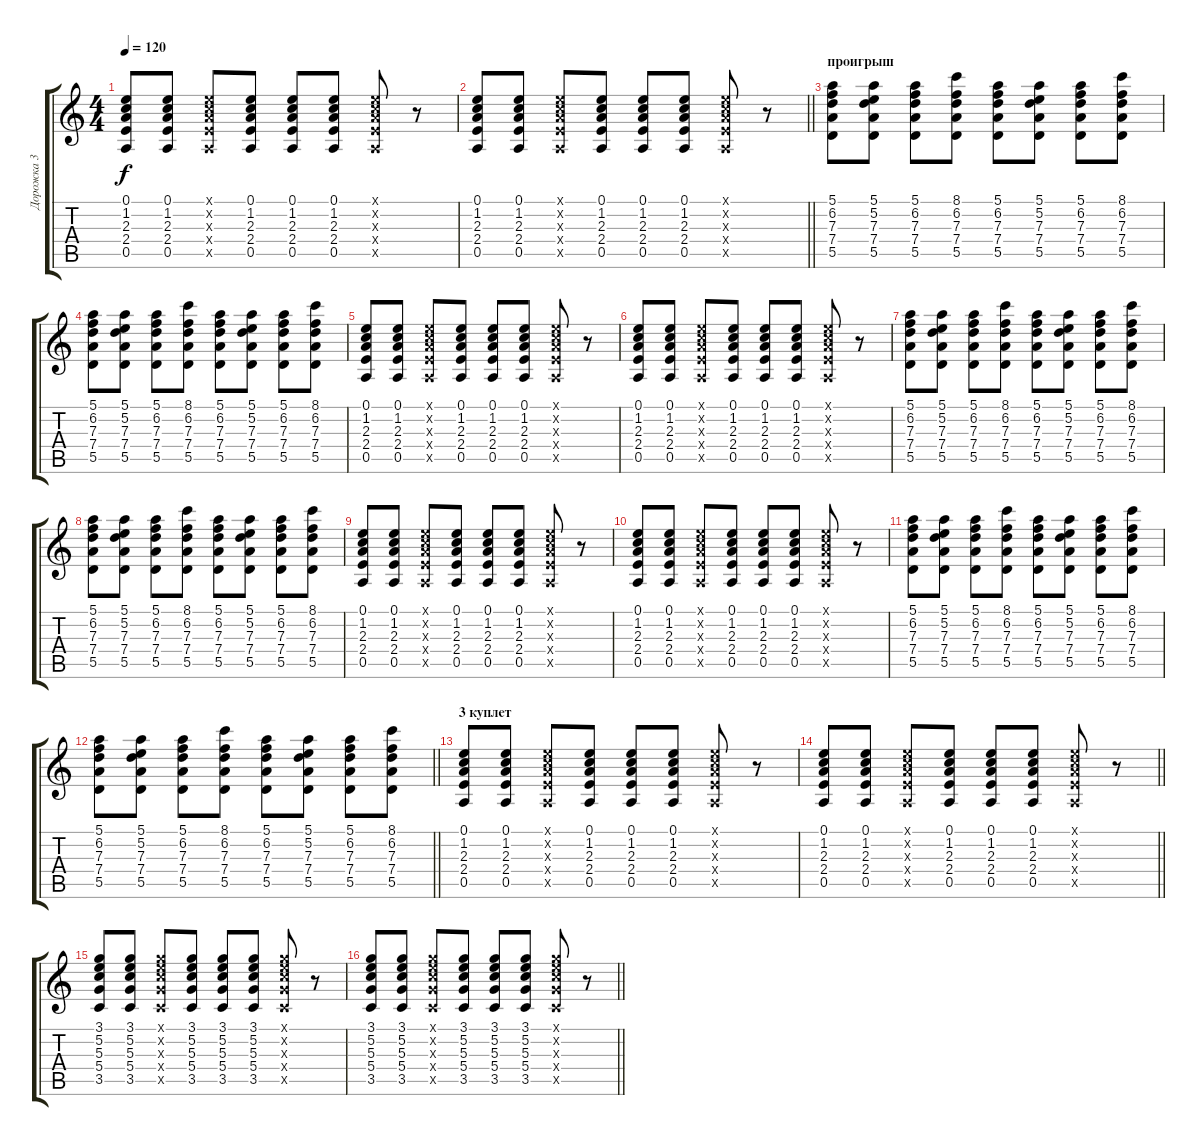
\track ("Дорожка 3" "Дорожка 3") {instrument electricguitarmuted}
\staff {score tabs}
\tuning (E4 B3 G3 D3 A2 E2) {hide}
\ts (4 4)
\tempo 120
\clef g2
\ks c
(0.1 1.2 2.3 2.4 0.5).8{dy f} (0.1 1.2 2.3 2.4 0.5).8 (0.1{x} 1.2{x} 2.3{x} 2.4{x} 0.5{x}).8 (0.1 1.2 2.3 2.4 0.5).8 (0.1 1.2 2.3 2.4 0.5).8 (0.1 1.2 2.3 2.4 0.5).8 (0.1{x} 1.2{x} 2.3{x} 2.4{x} 0.5{x}).8 r.8 |
\barLineRight lightlight
(0.1 1.2 2.3 2.4 0.5).8 (0.1 1.2 2.3 2.4 0.5).8 (0.1{x} 1.2{x} 2.3{x} 2.4{x} 0.5{x}).8 (0.1 1.2 2.3 2.4 0.5).8 (0.1 1.2 2.3 2.4 0.5).8 (0.1 1.2 2.3 2.4 0.5).8 (0.1{x} 1.2{x} 2.3{x} 2.4{x} 0.5{x}).8 r.8 |
\section ("" "проигрыш")
(5.1 6.2 7.3 7.4 5.5).8{instrument electricguitarmuted} (5.1 5.2 7.3 7.4 5.5).8 (5.1 6.2 7.3 7.4 5.5).8 (8.1 6.2 7.3 7.4 5.5).8 (5.1 6.2 7.3 7.4 5.5).8 (5.1 5.2 7.3 7.4 5.5).8 (5.1 6.2 7.3 7.4 5.5).8 (8.1 6.2 7.3 7.4 5.5).8 |
(5.1 6.2 7.3 7.4 5.5).8 (5.1 5.2 7.3 7.4 5.5).8 (5.1 6.2 7.3 7.4 5.5).8 (8.1 6.2 7.3 7.4 5.5).8 (5.1 6.2 7.3 7.4 5.5).8 (5.1 5.2 7.3 7.4 5.5).8 (5.1 6.2 7.3 7.4 5.5).8 (8.1 6.2 7.3 7.4 5.5).8 |
(0.1 1.2 2.3 2.4 0.5).8 (0.1 1.2 2.3 2.4 0.5).8 (0.1{x} 1.2{x} 2.3{x} 2.4{x} 0.5{x}).8 (0.1 1.2 2.3 2.4 0.5).8 (0.1 1.2 2.3 2.4 0.5).8 (0.1 1.2 2.3 2.4 0.5).8 (0.1{x} 1.2{x} 2.3{x} 2.4{x} 0.5{x}).8 r.8 |
(0.1 1.2 2.3 2.4 0.5).8 (0.1 1.2 2.3 2.4 0.5).8 (0.1{x} 1.2{x} 2.3{x} 2.4{x} 0.5{x}).8 (0.1 1.2 2.3 2.4 0.5).8 (0.1 1.2 2.3 2.4 0.5).8 (0.1 1.2 2.3 2.4 0.5).8 (0.1{x} 1.2{x} 2.3{x} 2.4{x} 0.5{x}).8 r.8 |
(5.1 6.2 7.3 7.4 5.5).8{instrument electricguitarmuted} (5.1 5.2 7.3 7.4 5.5).8 (5.1 6.2 7.3 7.4 5.5).8 (8.1 6.2 7.3 7.4 5.5).8 (5.1 6.2 7.3 7.4 5.5).8 (5.1 5.2 7.3 7.4 5.5).8 (5.1 6.2 7.3 7.4 5.5).8 (8.1 6.2 7.3 7.4 5.5).8 |
(5.1 6.2 7.3 7.4 5.5).8 (5.1 5.2 7.3 7.4 5.5).8 (5.1 6.2 7.3 7.4 5.5).8 (8.1 6.2 7.3 7.4 5.5).8 (5.1 6.2 7.3 7.4 5.5).8 (5.1 5.2 7.3 7.4 5.5).8 (5.1 6.2 7.3 7.4 5.5).8 (8.1 6.2 7.3 7.4 5.5).8 |
(0.1 1.2 2.3 2.4 0.5).8 (0.1 1.2 2.3 2.4 0.5).8 (0.1{x} 1.2{x} 2.3{x} 2.4{x} 0.5{x}).8 (0.1 1.2 2.3 2.4 0.5).8 (0.1 1.2 2.3 2.4 0.5).8 (0.1 1.2 2.3 2.4 0.5).8 (0.1{x} 1.2{x} 2.3{x} 2.4{x} 0.5{x}).8 r.8 |
(0.1 1.2 2.3 2.4 0.5).8 (0.1 1.2 2.3 2.4 0.5).8 (0.1{x} 1.2{x} 2.3{x} 2.4{x} 0.5{x}).8 (0.1 1.2 2.3 2.4 0.5).8 (0.1 1.2 2.3 2.4 0.5).8 (0.1 1.2 2.3 2.4 0.5).8 (0.1{x} 1.2{x} 2.3{x} 2.4{x} 0.5{x}).8 r.8 |
(5.1 6.2 7.3 7.4 5.5).8{instrument electricguitarmuted} (5.1 5.2 7.3 7.4 5.5).8 (5.1 6.2 7.3 7.4 5.5).8 (8.1 6.2 7.3 7.4 5.5).8 (5.1 6.2 7.3 7.4 5.5).8 (5.1 5.2 7.3 7.4 5.5).8 (5.1 6.2 7.3 7.4 5.5).8 (8.1 6.2 7.3 7.4 5.5).8 |
\barLineRight lightlight
(5.1 6.2 7.3 7.4 5.5).8 (5.1 5.2 7.3 7.4 5.5).8 (5.1 6.2 7.3 7.4 5.5).8 (8.1 6.2 7.3 7.4 5.5).8 (5.1 6.2 7.3 7.4 5.5).8 (5.1 5.2 7.3 7.4 5.5).8 (5.1 6.2 7.3 7.4 5.5).8 (8.1 6.2 7.3 7.4 5.5).8 |
\section ("" "3 куплет")
(0.1 1.2 2.3 2.4 0.5).8 (0.1 1.2 2.3 2.4 0.5).8 (0.1{x} 1.2{x} 2.3{x} 2.4{x} 0.5{x}).8 (0.1 1.2 2.3 2.4 0.5).8 (0.1 1.2 2.3 2.4 0.5).8 (0.1 1.2 2.3 2.4 0.5).8 (0.1{x} 1.2{x} 2.3{x} 2.4{x} 0.5{x}).8 r.8 |
\barLineRight lightlight
(0.1 1.2 2.3 2.4 0.5).8 (0.1 1.2 2.3 2.4 0.5).8 (0.1{x} 1.2{x} 2.3{x} 2.4{x} 0.5{x}).8 (0.1 1.2 2.3 2.4 0.5).8 (0.1 1.2 2.3 2.4 0.5).8 (0.1 1.2 2.3 2.4 0.5).8 (0.1{x} 1.2{x} 2.3{x} 2.4{x} 0.5{x}).8 r.8 |
(3.1 5.2 5.3 5.4 3.5).8 (3.1 5.2 5.3 5.4 3.5).8 (3.1{x} 5.2{x} 5.3{x} 5.4{x} 3.5{x}).8 (3.1 5.2 5.3 5.4 3.5).8 (3.1 5.2 5.3 5.4 3.5).8 (3.1 5.2 5.3 5.4 3.5).8 (3.1{x} 5.2{x} 5.3{x} 5.4{x} 3.5{x}).8 r.8 |
\barLineRight lightlight
(3.1 5.2 5.3 5.4 3.5).8 (3.1 5.2 5.3 5.4 3.5).8 (3.1{x} 5.2{x} 5.3{x} 5.4{x} 3.5{x}).8 (3.1 5.2 5.3 5.4 3.5).8 (3.1 5.2 5.3 5.4 3.5).8 (3.1 5.2 5.3 5.4 3.5).8 (3.1{x} 5.2{x} 5.3{x} 5.4{x} 3.5{x}).8 r.8
